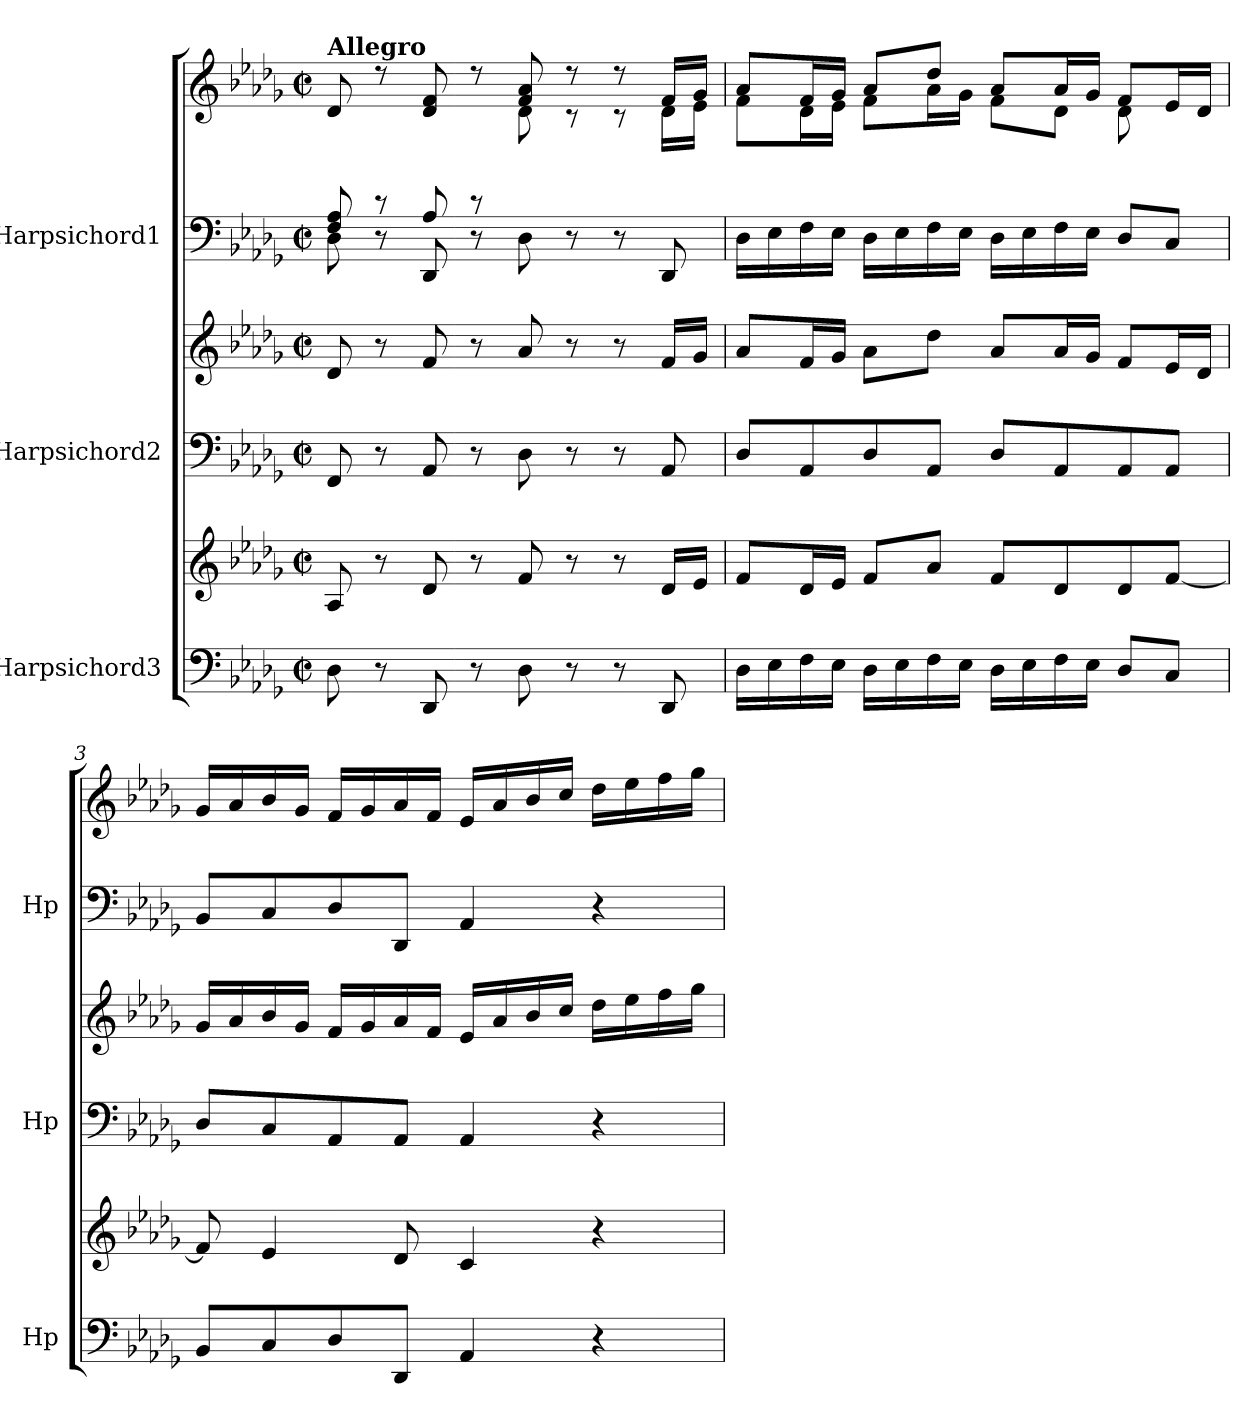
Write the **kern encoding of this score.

**kern	**kern	**kern	**kern	**kern	**kern
*part3	*part3	*part2	*part2	*part1	*part1
*staff6	*staff5	*staff4	*staff3	*staff2	*staff1
*I"Harpsichord3	*	*I"Harpsichord2	*	*I"Harpsichord1	*
*I'Hp	*	*I'Hp	*	*I'Hp	*
*clefF4	*clefG2	*clefF4	*clefG2	*clefF4	*clefG2
*k[b-e-a-d-g-]	*k[b-e-a-d-g-]	*k[b-e-a-d-g-]	*k[b-e-a-d-g-]	*k[b-e-a-d-g-]	*k[b-e-a-d-g-]
*M4/4	*M4/4	*M4/4	*M4/4	*M4/4	*M4/4
*met(c|)	*met(c|)	*met(c|)	*met(c|)	*met(c|)	*met(c|)
=1	=1	=1	=1	=1	=1
*	*	*	*	*^	*^
!	!	!	!	!	!	!LO:TX:a:B:t=Allegro	!
8D-\	8A-/	8FF/	8d-/	8F/ 8A-/	8D-\	8d-/	8ryy
8r	8r	8r	8r	8ryy	8r	8r	8rAAA
8DD-/	8d-/	8AA-/	8f/	8A-/	8DD-/	8d-/ 8f/	8ryy
8r	8r	8r	8r	2ryy	8r	8r	8rAAA
8D-\	8f/	8D-\	8a-/	.	8D-\	8f/ 8a-/	8d-\
8r	8r	8r	8r	.	8r	8r	8r
8r	8r	8r	8r	.	8r	8r	8r
8DD-/	16d-/LL	8AA-/	16f/LL	8ryy	8DD-/	16f/LL	16d-\LL
.	16e-/JJ	.	16g-/JJ	.	.	16g-/JJ	16e-\JJ
*	*	*	*	*v	*v	*	*
=2	=2	=2	=2	=2	=2	=2
16D-\LL	8f/L	8D-/L	8a-/L	16D-\LL	8a-/L	8f\L
16E-\	.	.	.	16E-\	.	.
16F\	16d-/L	8AA-/	16f/L	16F\	16f/L	16d-\L
16E-\JJ	16e-/JJ	.	16g-/JJ	16E-\JJ	16g-/JJ	16e-\JJ
16D-\LL	8f/L	8D-/	8a-\L	16D-\LL	8a-/L	8f\L
16E-\	.	.	.	16E-\	.	.
16F\	8a-/J	8AA-/J	8dd-\J	16F\	8dd-/J	16a-\L
16E-\JJ	.	.	.	16E-\JJ	.	16g-\JJ
16D-\LL	8f/L	8D-/L	8a-/L	16D-\LL	8a-/L	8f\L
16E-\	.	.	.	16E-\	.	.
16F\	8d-/	8AA-/	16a-/L	16F\	16a-/L	8d-\J
16E-\JJ	.	.	16g-/JJ	16E-\JJ	16g-/JJ	.
8D-/L	8d-/	8AA-/	8f/L	8D-/L	8f/L	8d-\
8C/J	[8f/J	8AA-/J	16e-/L	8C/J	16e-/L	8ryy
.	.	.	16d-/JJ	.	16d-/JJ	.
*	*	*	*	*	*v	*v
=3	=3	=3	=3	=3	=3
8BB-/L	8f/]	8D-/L	16g-/LL	8BB-/L	16g-/LL
.	.	.	16a-/	.	16a-/
8C/	4e-/	8C/	16b-/	8C/	16b-/
.	.	.	16g-/JJ	.	16g-/JJ
8D-/	.	8AA-/	16f/LL	8D-/	16f/LL
.	.	.	16g-/	.	16g-/
8DD-/J	8d-/	8AA-/J	16a-/	8DD-/J	16a-/
.	.	.	16f/JJ	.	16f/JJ
4AA-/	4c/	4AA-/	16e-/LL	4AA-/	16e-/LL
.	.	.	16a-/	.	16a-/
.	.	.	16b-/	.	16b-/
.	.	.	16cc/JJ	.	16cc/JJ
4r	4r	4r	16dd-\LL	4r	16dd-\LL
.	.	.	16ee-\	.	16ee-\
.	.	.	16ff\	.	16ff\
.	.	.	16gg-\JJ	.	16gg-\JJ
=	=	=	=	=	=
*-	*-	*-	*-	*-	*-
